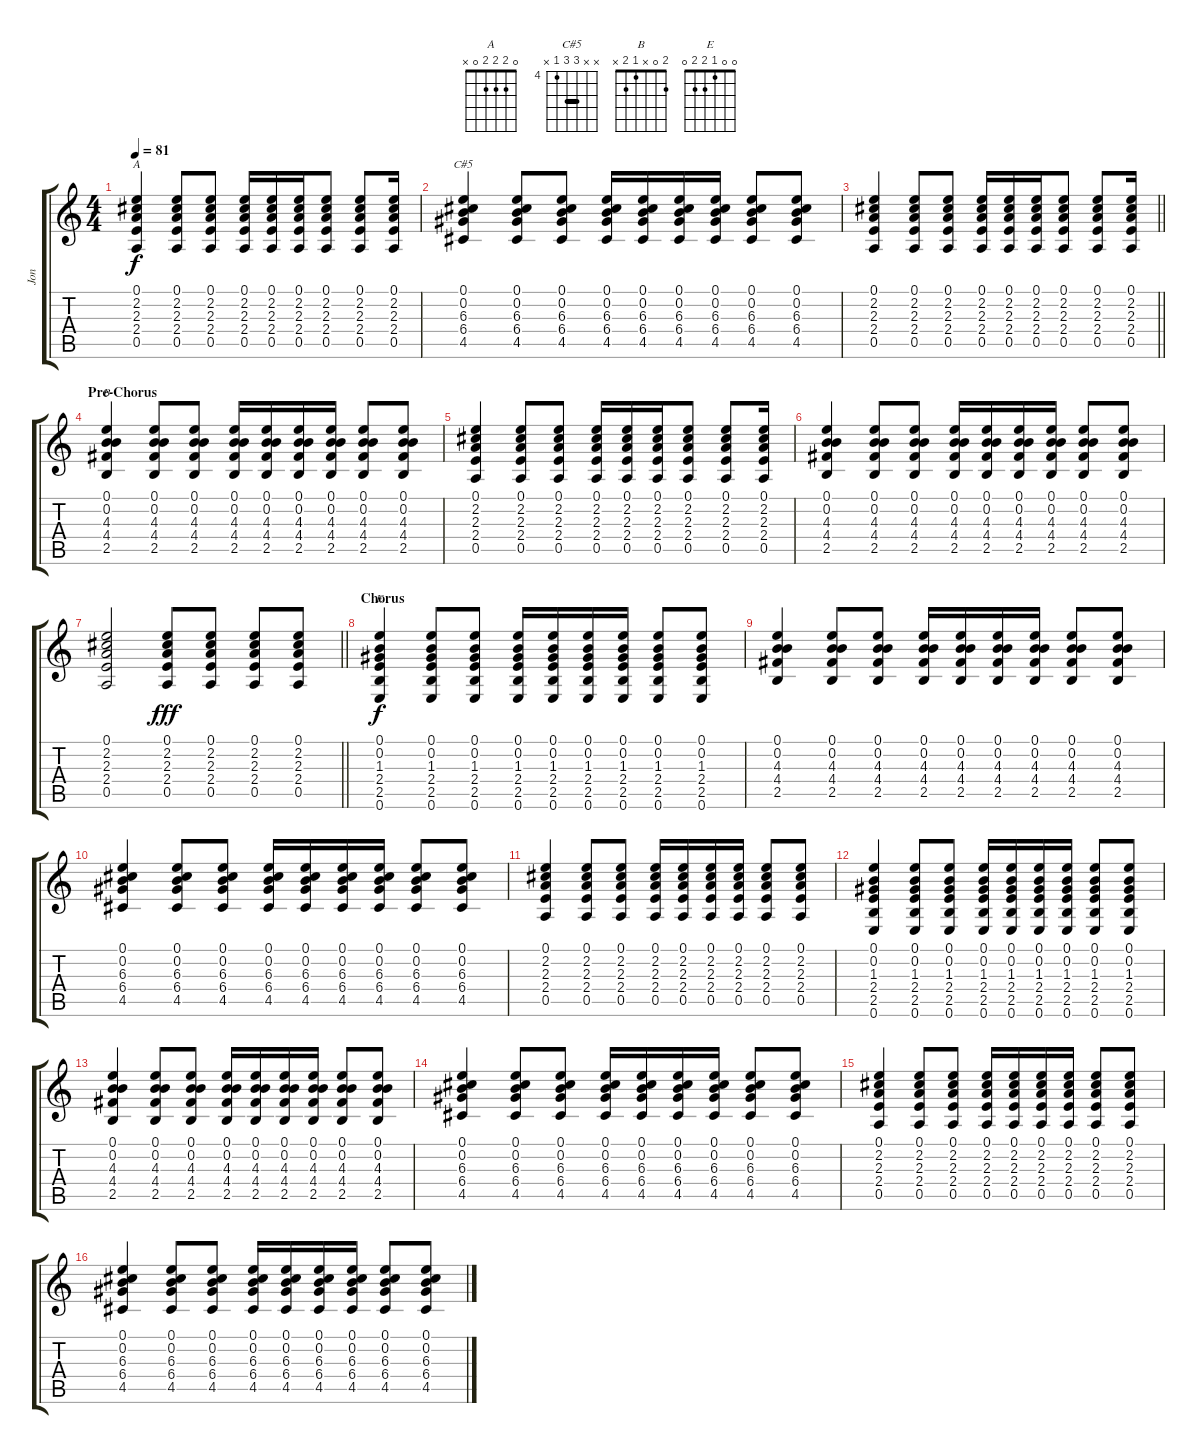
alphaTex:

\track ("Jon" "Jon") {instrument acousticguitarsteel}
\staff {score tabs}
\tuning (E4 B3 G3 D3 A2 E2) {hide}
\chord ("A" 0 2 2 2 0 x)
\chord ("C#5" x x 6 6 4 x) {firstfret 4 barre 6}
\chord ("B" 2 0 x 1 2 x)
\chord ("E" 0 0 1 2 2 0)
\ts (4 4)
\tempo 81
\clef g2
\ks c
(0.1 2.2 2.3 2.4 0.5).4{ch "A" dy f} (0.1 2.2 2.3 2.4 0.5).8 (0.1 2.2 2.3 2.4 0.5).8 (0.1 2.2 2.3 2.4 0.5).16 (0.1 2.2 2.3 2.4 0.5).16 (0.1 2.2 2.3 2.4 0.5).16 (0.1 2.2 2.3 2.4 0.5).8 (0.1 2.2 2.3 2.4 0.5).8 (0.1 2.2 2.3 2.4 0.5).16 |
(0.1 0.2 6.3 6.4 4.5).4{ch "C#5"} (0.1 0.2 6.3 6.4 4.5).8 (0.1 0.2 6.3 6.4 4.5).8 (0.1 0.2 6.3 6.4 4.5).16 (0.1 0.2 6.3 6.4 4.5).16 (0.1 0.2 6.3 6.4 4.5).16 (0.1 0.2 6.3 6.4 4.5).16 (0.1 0.2 6.3 6.4 4.5).8 (0.1 0.2 6.3 6.4 4.5).8 |
\barLineRight lightlight
(0.1 2.2 2.3 2.4 0.5).4 (0.1 2.2 2.3 2.4 0.5).8 (0.1 2.2 2.3 2.4 0.5).8 (0.1 2.2 2.3 2.4 0.5).16 (0.1 2.2 2.3 2.4 0.5).16 (0.1 2.2 2.3 2.4 0.5).16 (0.1 2.2 2.3 2.4 0.5).8 (0.1 2.2 2.3 2.4 0.5).8 (0.1 2.2 2.3 2.4 0.5).16 |
\section ("" "Pre-Chorus")
(0.1 0.2 4.3 4.4 2.5).4{ch "B"} (0.1 0.2 4.3 4.4 2.5).8 (0.1 0.2 4.3 4.4 2.5).8 (0.1 0.2 4.3 4.4 2.5).16 (0.1 0.2 4.3 4.4 2.5).16 (0.1 0.2 4.3 4.4 2.5).16 (0.1 0.2 4.3 4.4 2.5).16 (0.1 0.2 4.3 4.4 2.5).8 (0.1 0.2 4.3 4.4 2.5).8 |
(0.1 2.2 2.3 2.4 0.5).4 (0.1 2.2 2.3 2.4 0.5).8 (0.1 2.2 2.3 2.4 0.5).8 (0.1 2.2 2.3 2.4 0.5).16 (0.1 2.2 2.3 2.4 0.5).16 (0.1 2.2 2.3 2.4 0.5).16 (0.1 2.2 2.3 2.4 0.5).8 (0.1 2.2 2.3 2.4 0.5).8 (0.1 2.2 2.3 2.4 0.5).16 |
(0.1 0.2 4.3 4.4 2.5).4 (0.1 0.2 4.3 4.4 2.5).8 (0.1 0.2 4.3 4.4 2.5).8 (0.1 0.2 4.3 4.4 2.5).16 (0.1 0.2 4.3 4.4 2.5).16 (0.1 0.2 4.3 4.4 2.5).16 (0.1 0.2 4.3 4.4 2.5).16 (0.1 0.2 4.3 4.4 2.5).8 (0.1 0.2 4.3 4.4 2.5).8 |
\barLineRight lightlight
(0.1 2.2 2.3 2.4 0.5).2 (0.1 2.2 2.3 2.4 0.5).8{dy fff} (0.1 2.2 2.3 2.4 0.5).8 (0.1 2.2 2.3 2.4 0.5).8 (0.1 2.2 2.3 2.4 0.5).8 |
\section ("" "Chorus")
(0.1 0.2 1.3 2.4 2.5 0.6).4{ch "E" dy f} (0.1 0.2 1.3 2.4 2.5 0.6).8 (0.1 0.2 1.3 2.4 2.5 0.6).8 (0.1 0.2 1.3 2.4 2.5 0.6).16 (0.1 0.2 1.3 2.4 2.5 0.6).16 (0.1 0.2 1.3 2.4 2.5 0.6).16 (0.1 0.2 1.3 2.4 2.5 0.6).16 (0.1 0.2 1.3 2.4 2.5 0.6).8 (0.1 0.2 1.3 2.4 2.5 0.6).8 |
(0.1 0.2 4.3 4.4 2.5).4 (0.1 0.2 4.3 4.4 2.5).8 (0.1 0.2 4.3 4.4 2.5).8 (0.1 0.2 4.3 4.4 2.5).16 (0.1 0.2 4.3 4.4 2.5).16 (0.1 0.2 4.3 4.4 2.5).16 (0.1 0.2 4.3 4.4 2.5).16 (0.1 0.2 4.3 4.4 2.5).8 (0.1 0.2 4.3 4.4 2.5).8 |
(0.1 0.2 6.3 6.4 4.5).4 (0.1 0.2 6.3 6.4 4.5).8 (0.1 0.2 6.3 6.4 4.5).8 (0.1 0.2 6.3 6.4 4.5).16 (0.1 0.2 6.3 6.4 4.5).16 (0.1 0.2 6.3 6.4 4.5).16 (0.1 0.2 6.3 6.4 4.5).16 (0.1 0.2 6.3 6.4 4.5).8 (0.1 0.2 6.3 6.4 4.5).8 |
(0.1 2.2 2.3 2.4 0.5).4 (0.1 2.2 2.3 2.4 0.5).8 (0.1 2.2 2.3 2.4 0.5).8 (0.1 2.2 2.3 2.4 0.5).16 (0.1 2.2 2.3 2.4 0.5).16 (0.1 2.2 2.3 2.4 0.5).16 (0.1 2.2 2.3 2.4 0.5).16 (0.1 2.2 2.3 2.4 0.5).8 (0.1 2.2 2.3 2.4 0.5).8 |
(0.1 0.2 1.3 2.4 2.5 0.6).4 (0.1 0.2 1.3 2.4 2.5 0.6).8 (0.1 0.2 1.3 2.4 2.5 0.6).8 (0.1 0.2 1.3 2.4 2.5 0.6).16 (0.1 0.2 1.3 2.4 2.5 0.6).16 (0.1 0.2 1.3 2.4 2.5 0.6).16 (0.1 0.2 1.3 2.4 2.5 0.6).16 (0.1 0.2 1.3 2.4 2.5 0.6).8 (0.1 0.2 1.3 2.4 2.5 0.6).8 |
(0.1 0.2 4.3 4.4 2.5).4 (0.1 0.2 4.3 4.4 2.5).8 (0.1 0.2 4.3 4.4 2.5).8 (0.1 0.2 4.3 4.4 2.5).16 (0.1 0.2 4.3 4.4 2.5).16 (0.1 0.2 4.3 4.4 2.5).16 (0.1 0.2 4.3 4.4 2.5).16 (0.1 0.2 4.3 4.4 2.5).8 (0.1 0.2 4.3 4.4 2.5).8 |
(0.1 0.2 6.3 6.4 4.5).4 (0.1 0.2 6.3 6.4 4.5).8 (0.1 0.2 6.3 6.4 4.5).8 (0.1 0.2 6.3 6.4 4.5).16 (0.1 0.2 6.3 6.4 4.5).16 (0.1 0.2 6.3 6.4 4.5).16 (0.1 0.2 6.3 6.4 4.5).16 (0.1 0.2 6.3 6.4 4.5).8 (0.1 0.2 6.3 6.4 4.5).8 |
(0.1 2.2 2.3 2.4 0.5).4 (0.1 2.2 2.3 2.4 0.5).8 (0.1 2.2 2.3 2.4 0.5).8 (0.1 2.2 2.3 2.4 0.5).16 (0.1 2.2 2.3 2.4 0.5).16 (0.1 2.2 2.3 2.4 0.5).16 (0.1 2.2 2.3 2.4 0.5).16 (0.1 2.2 2.3 2.4 0.5).8 (0.1 2.2 2.3 2.4 0.5).8 |
(0.1 0.2 6.3 6.4 4.5).4 (0.1 0.2 6.3 6.4 4.5).8 (0.1 0.2 6.3 6.4 4.5).8 (0.1 0.2 6.3 6.4 4.5).16 (0.1 0.2 6.3 6.4 4.5).16 (0.1 0.2 6.3 6.4 4.5).16 (0.1 0.2 6.3 6.4 4.5).16 (0.1 0.2 6.3 6.4 4.5).8 (0.1 0.2 6.3 6.4 4.5).8
